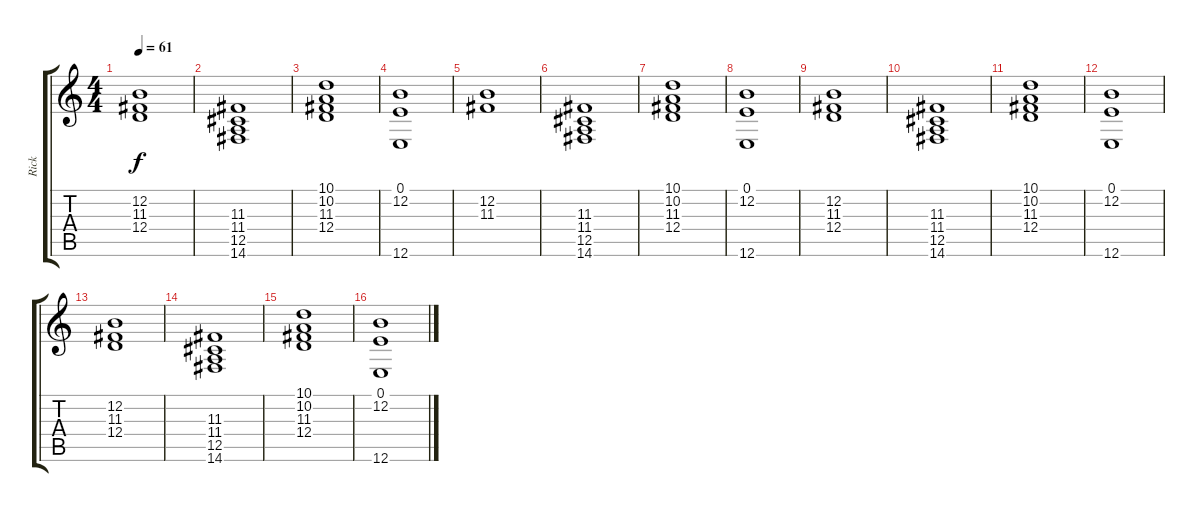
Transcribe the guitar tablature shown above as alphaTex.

\track ("Rick" "Rick") {instrument acousticgrandpiano}
\staff {score tabs}
\tuning (E4 B3 G3 D3 A2 E2) {hide}
\ts (4 4)
\tempo 61
\clef g2
\ks c
(12.2 11.3 12.4).1{dy f} |
(11.3 11.4 12.5 14.6).1 |
(10.1 10.2 11.3 12.4).1 |
(0.1 12.2 12.6).1 |
(12.2 11.3).1 |
(11.3 11.4 12.5 14.6).1 |
(10.1 10.2 11.3 12.4).1 |
(0.1 12.2 12.6).1 |
(12.2 11.3 12.4).1 |
(11.3 11.4 12.5 14.6).1 |
(10.1 10.2 11.3 12.4).1 |
(0.1 12.2 12.6).1 |
(12.2 11.3 12.4).1 |
(11.3 11.4 12.5 14.6).1 |
(10.1 10.2 11.3 12.4).1 |
(0.1 12.2 12.6).1
